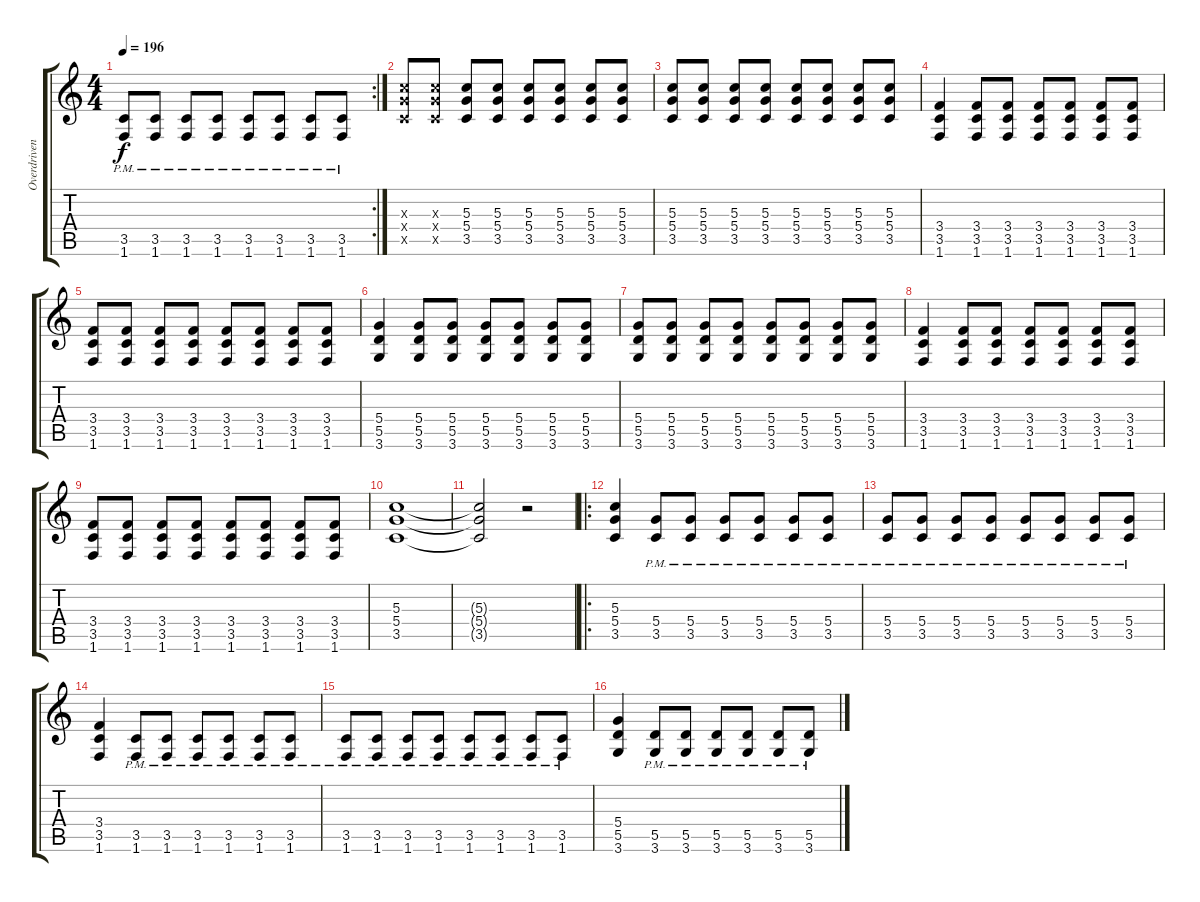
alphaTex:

\track ("Overdriven" "Overdriven") {instrument overdrivenguitar}
\staff {score tabs}
\tuning (E4 B3 G3 D3 A2 E2) {hide}
\rc 2
\ts (4 4)
\tempo 196
\clef g2
\ks c
(3.5{pm} 1.6{pm}).8{dy f} (3.5{pm} 1.6{pm}).8 (3.5{pm} 1.6{pm}).8 (3.5{pm} 1.6{pm}).8 (3.5{pm} 1.6{pm}).8 (3.5{pm} 1.6{pm}).8 (3.5{pm} 1.6{pm}).8 (3.5{pm} 1.6{pm}).8 |
(5.3{x} 5.4{x} 3.5{x}).8 (5.3{x} 5.4{x} 3.5{x}).8 (5.3 5.4 3.5).8 (5.3 5.4 3.5).8 (5.3 5.4 3.5).8 (5.3 5.4 3.5).8 (5.3 5.4 3.5).8 (5.3 5.4 3.5).8 |
(5.3 5.4 3.5).8 (5.3 5.4 3.5).8 (5.3 5.4 3.5).8 (5.3 5.4 3.5).8 (5.3 5.4 3.5).8 (5.3 5.4 3.5).8 (5.3 5.4 3.5).8 (5.3 5.4 3.5).8 |
(3.4 3.5 1.6).4 (3.4 3.5 1.6).8 (3.4 3.5 1.6).8 (3.4 3.5 1.6).8 (3.4 3.5 1.6).8 (3.4 3.5 1.6).8 (3.4 3.5 1.6).8 |
(3.4 3.5 1.6).8 (3.4 3.5 1.6).8 (3.4 3.5 1.6).8 (3.4 3.5 1.6).8 (3.4 3.5 1.6).8 (3.4 3.5 1.6).8 (3.4 3.5 1.6).8 (3.4 3.5 1.6).8 |
(5.4 5.5 3.6).4 (5.4 5.5 3.6).8 (5.4 5.5 3.6).8 (5.4 5.5 3.6).8 (5.4 5.5 3.6).8 (5.4 5.5 3.6).8 (5.4 5.5 3.6).8 |
(5.4 5.5 3.6).8 (5.4 5.5 3.6).8 (5.4 5.5 3.6).8 (5.4 5.5 3.6).8 (5.4 5.5 3.6).8 (5.4 5.5 3.6).8 (5.4 5.5 3.6).8 (5.4 5.5 3.6).8 |
(3.4 3.5 1.6).4 (3.4 3.5 1.6).8 (3.4 3.5 1.6).8 (3.4 3.5 1.6).8 (3.4 3.5 1.6).8 (3.4 3.5 1.6).8 (3.4 3.5 1.6).8 |
(3.4 3.5 1.6).8 (3.4 3.5 1.6).8 (3.4 3.5 1.6).8 (3.4 3.5 1.6).8 (3.4 3.5 1.6).8 (3.4 3.5 1.6).8 (3.4 3.5 1.6).8 (3.4 3.5 1.6).8 |
(5.3 5.4 3.5).1 |
(5.3{t} 5.4{t} 3.5{t}).2 r.2 |
\ro
(5.3 5.4 3.5).4 (5.4{pm} 3.5{pm}).8 (5.4{pm} 3.5{pm}).8 (5.4{pm} 3.5{pm}).8 (5.4{pm} 3.5{pm}).8 (5.4{pm} 3.5{pm}).8 (5.4{pm} 3.5{pm}).8 |
(5.4{pm} 3.5{pm}).8 (5.4{pm} 3.5{pm}).8 (5.4{pm} 3.5{pm}).8 (5.4{pm} 3.5{pm}).8 (5.4{pm} 3.5{pm}).8 (5.4{pm} 3.5{pm}).8 (5.4{pm} 3.5{pm}).8 (5.4{pm} 3.5{pm}).8 |
(3.4 3.5 1.6).4 (3.5{pm} 1.6{pm}).8 (3.5{pm} 1.6{pm}).8 (3.5{pm} 1.6{pm}).8 (3.5{pm} 1.6{pm}).8 (3.5{pm} 1.6{pm}).8 (3.5{pm} 1.6{pm}).8 |
(3.5{pm} 1.6{pm}).8 (3.5{pm} 1.6{pm}).8 (3.5{pm} 1.6{pm}).8 (3.5{pm} 1.6{pm}).8 (3.5{pm} 1.6{pm}).8 (3.5{pm} 1.6{pm}).8 (3.5{pm} 1.6{pm}).8 (3.5{pm} 1.6{pm}).8 |
(5.4 5.5 3.6).4 (5.5{pm} 3.6{pm}).8 (5.5{pm} 3.6{pm}).8 (5.5{pm} 3.6{pm}).8 (5.5{pm} 3.6{pm}).8 (5.5{pm} 3.6{pm}).8 (5.5{pm} 3.6{pm}).8
